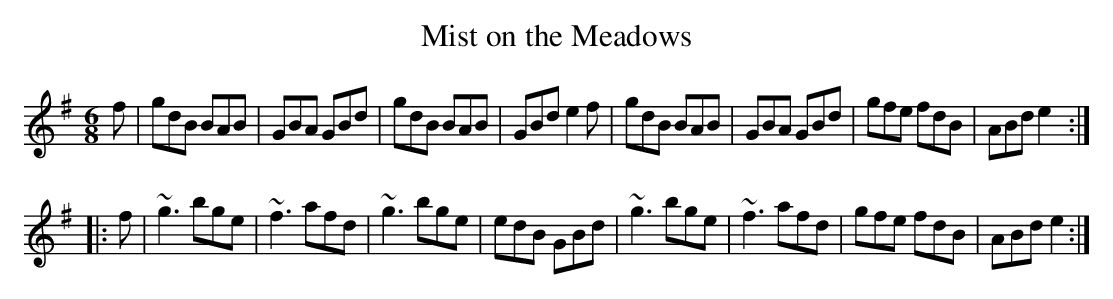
X:1
T:Mist on the Meadows
M:6/8
K:G
f|gdB BAB|GBA GBd|gdB BAB|GBd e2f|gdB BAB|GBA GBd|gfe fdB|ABd e2:|
|:f|~g3 bge|~f3 afd|~g3 bge|edB GBd|~g3 bge|~f3 afd|gfe fdB|ABd e2:|
